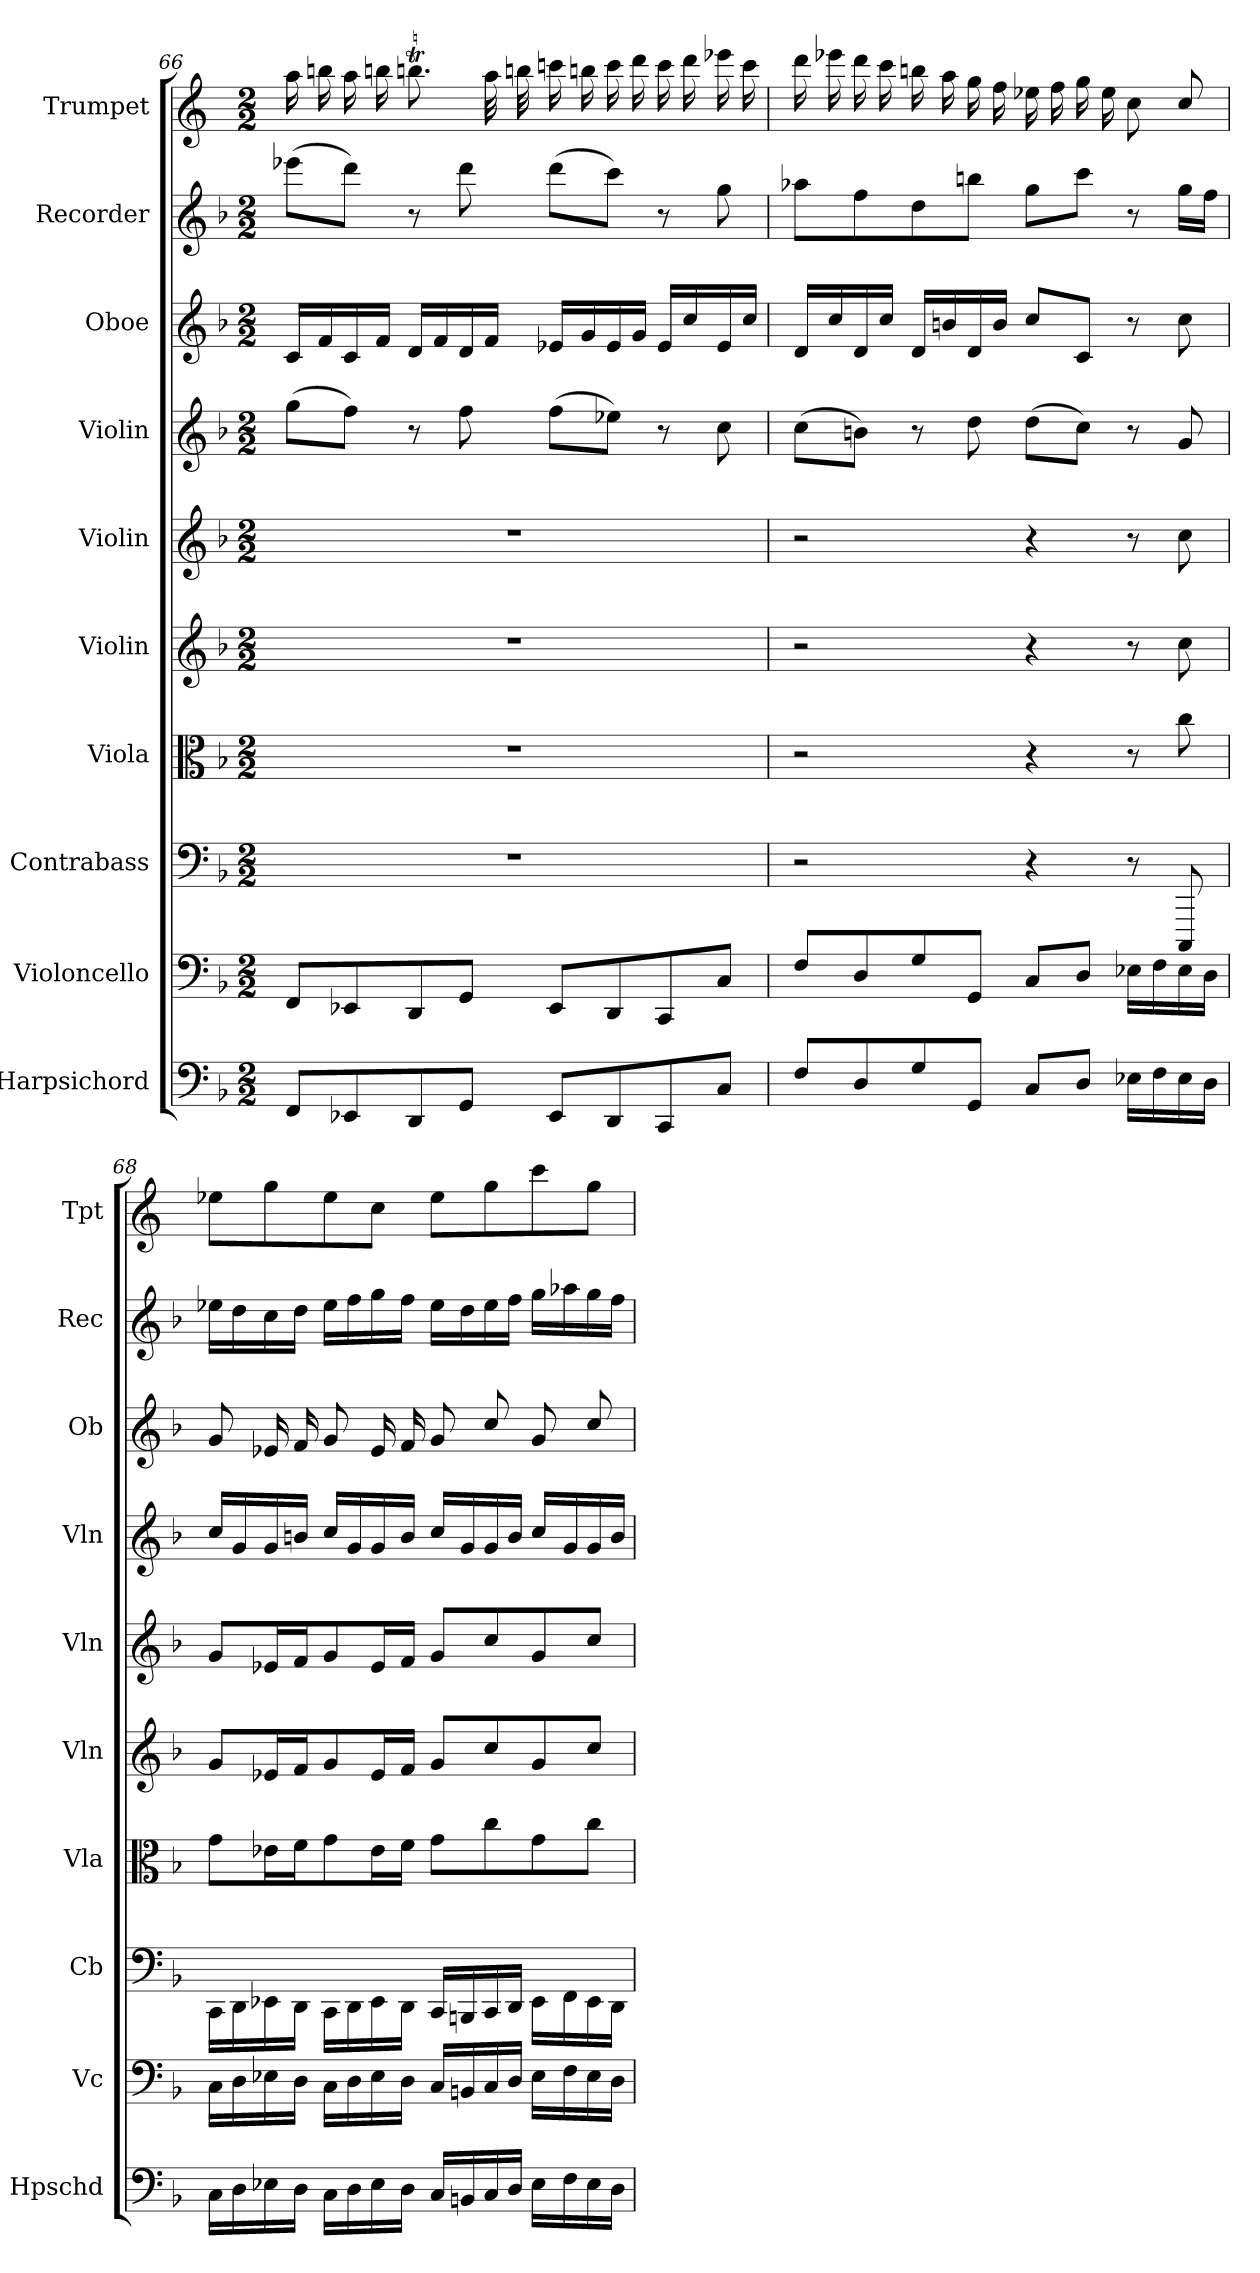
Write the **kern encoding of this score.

**kern	**kern	**kern	**kern	**kern	**kern	**kern	**kern	**kern	**kern
*part10	*part9	*part8	*part7	*part6	*part5	*part4	*part3	*part2	*part1
*staff10	*staff9	*staff8	*staff7	*staff6	*staff5	*staff4	*staff3	*staff2	*staff1
*I"Harpsichord	*I"Violoncello	*I"Contrabass	*I"Viola	*I"Violin	*I"Violin	*I"Violin	*I"Oboe	*I"Recorder	*I"Trumpet
*I'Hpschd	*I'Vc	*I'Cb	*I'Vla	*I'Vln	*I'Vln	*I'Vln	*I'Ob	*I'Rec	*I'Tpt
*clefF4	*clefF4	*clefF4	*clefC3	*clefG2	*clefG2	*clefG2	*clefG2	*clefG2	*clefG2
*	*	*ITrd7c12	*	*	*	*	*	*	*ITrd1c2
*k[b-]	*k[b-]	*k[b-]	*k[b-]	*k[b-]	*k[b-]	*k[b-]	*k[b-]	*k[b-]	*k[b-e-]
*F:	*F:	*F:	*F:	*F:	*F:	*F:	*F:	*F:	*B-:
*M2/2	*M2/2	*M2/2	*M2/2	*M2/2	*M2/2	*M2/2	*M2/2	*M2/2	*M2/2
=66	=66	=66	=66	=66	=66	=66	=66	=66	=66
8FF/L	8FF/L	1r	1r	1r	1r	(8gg\L	16c/LL	(8eee-X\L	16gg\
.	.	.	.	.	.	.	16f/	.	16aan\
8EE-X/	8EE-X/	.	.	.	.	8ff\J)	16c/	8ddd\J)	16gg\
.	.	.	.	.	.	.	16f/JJ	.	16aan\
8DD/	8DD/	.	.	.	.	8r	16d/LL	8r	8.aanT\
.	.	.	.	.	.	.	16f/	.	.
8GG/J	8GG/J	.	.	.	.	8ff\	16d/	8ddd\	.
.	.	.	.	.	.	.	16f/JJ	.	32gg\
.	.	.	.	.	.	.	.	.	32aan\
8EE-/L	8EE-/L	.	.	.	.	(8ff\L	16e-X/LL	(8ddd\L	16bb-\
.	.	.	.	.	.	.	16g/	.	16aan\
8DD/	8DD/	.	.	.	.	8ee-X\J)	16e-/	8ccc\J)	16bb-\
.	.	.	.	.	.	.	16g/JJ	.	16ccc\
8CC/	8CC/	.	.	.	.	8r	16e-/LL	8r	16bb-\
.	.	.	.	.	.	.	16cc/	.	16ccc\
8C/J	8C/J	.	.	.	.	8cc\	16e-/	8gg\	16ddd-X\
.	.	.	.	.	.	.	16cc/JJ	.	16bb-\
=67	=67	=67	=67	=67	=67	=67	=67	=67	=67
8F/L	8F/L	2r	2r	2r	2r	(8cc\L	16d/LL	8aa-X\L	16ccc\
.	.	.	.	.	.	.	16cc/	.	16ddd-X\
8D/	8D/	.	.	.	.	8bn\J)	16d/	8ff\	16ccc\
.	.	.	.	.	.	.	16cc/JJ	.	16bb-\
8G/	8G/	.	.	.	.	8r	16d/LL	8dd\	16aan\
.	.	.	.	.	.	.	16bn/	.	16gg\
8GG/J	8GG/J	.	.	.	.	8dd\	16d/	8bbn\J	16ff\
.	.	.	.	.	.	.	16b/JJ	.	16ee-\
8C/L	8C/L	4r	4r	4r	4r	(8dd\L	8cc/L	8gg\L	16dd-X\
.	.	.	.	.	.	.	.	.	16ee-\
8D/J	8D/J	.	.	.	.	8cc\J)	8c/J	8ccc\J	16ff\
.	.	.	.	.	.	.	.	.	16dd-\
16E-X\LL	16E-X\LL	8r	8r	8r	8r	8r	8r	8r	8b-\
16F\	16F\	.	.	.	.	.	.	.	.
16E-\	16E-\	8CCCC/	8cc\	8cc\	8cc\	8g/	8cc\	16gg\LL	8b-/
16D\JJ	16D\JJ	.	.	.	.	.	.	16ff\JJ	.
=68	=68	=68	=68	=68	=68	=68	=68	=68	=68
16C\LL	16C\LL	16CCC\LL	8g\L	8g/L	8g/L	16cc/LL	8g/	16ee-X\LL	8dd-X\L
16D\	16D\	16DDD\	.	.	.	16g/	.	16dd\	.
16E-X\	16E-X\	16EEE-X\	16e-X\L	16e-X/L	16e-X/L	16g/	16e-X/	16cc\	8ff\
16D\JJ	16D\JJ	16DDD\JJ	16f\J	16f/J	16f/J	16bn/JJ	16f/	16dd\JJ	.
16C\LL	16C\LL	16CCC\LL	8g\	8g/	8g/	16cc/LL	8g/	16ee-\LL	8dd-\
16D\	16D\	16DDD\	.	.	.	16g/	.	16ff\	.
16E-\	16E-\	16EEE-\	16e-\L	16e-/L	16e-/L	16g/	16e-/	16gg\	8b-\J
16D\JJ	16D\JJ	16DDD\JJ	16f\JJ	16f/JJ	16f/JJ	16b/JJ	16f/	16ff\JJ	.
16C/LL	16C/LL	16CCC/LL	8g\L	8g/L	8g/L	16cc/LL	8g/	16ee-\LL	8dd-\L
16BBn/	16BBn/	16BBBBn/	.	.	.	16g/	.	16dd\	.
16C/	16C/	16CCC/	8cc\	8cc/	8cc/	16g/	8cc/	16ee-\	8ff\
16D/JJ	16D/JJ	16DDD/JJ	.	.	.	16b/JJ	.	16ff\JJ	.
16E-\LL	16E-\LL	16EEE-\LL	8g\	8g/	8g/	16cc/LL	8g/	16gg\LL	8bb-\
16F\	16F\	16FFF\	.	.	.	16g/	.	16aa-X\	.
16E-\	16E-\	16EEE-\	8cc\J	8cc/J	8cc/J	16g/	8cc/	16gg\	8ff\J
16D\JJ	16D\JJ	16DDD\JJ	.	.	.	16b/JJ	.	16ff\JJ	.
=	=	=	=	=	=	=	=	=	=
*-	*-	*-	*-	*-	*-	*-	*-	*-	*-
